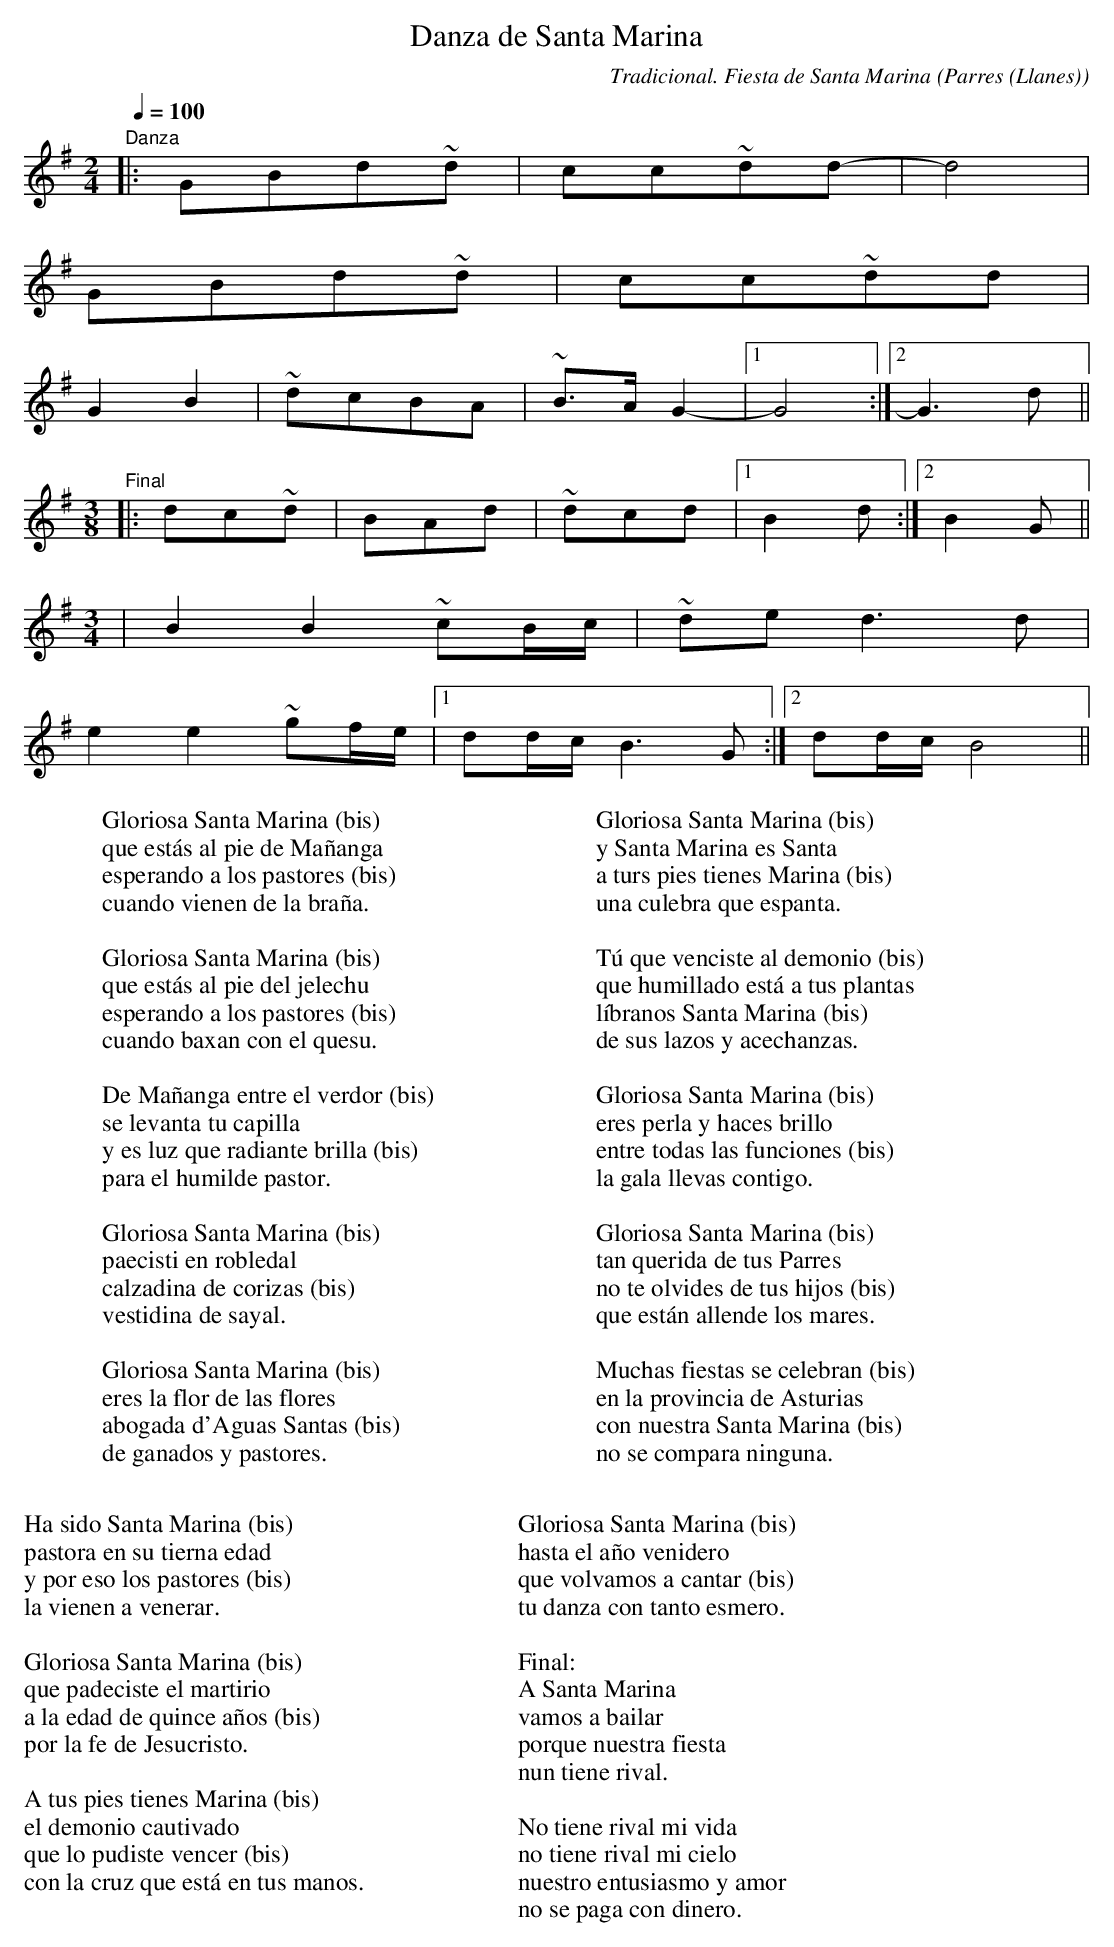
X:1
T:Danza de Santa Marina
C:Tradicional. Fiesta de Santa Marina
O:Parres (Llanes)
M:2/4
L:1/8
Q:1/4=100
K:G
"Danza"
|:GBd~d|cc~dd-|d4|
GBd~d|cc~dd|
G2B2|~dcBA|~B3/2A/2G2-|[1 G4:|[2 G3d||
"Final"
[M:3/8]
|:dc~d|BAd|~dcd|[1 B2d:|[2 B2G||
[M:3/4]
|B2 B2 ~cB/2c/2|~de d3 d|
e2 e2 ~gf/2e/2|[1 dd/2c/2 B3 G:|[2dd/2c/2 B4||
W:Gloriosa Santa Marina (bis)
W:que estás al pie de Mañanga
W:esperando a los pastores (bis)
W:cuando vienen de la braña.
W:
W:Gloriosa Santa Marina (bis)
W:que estás al pie del jelechu
W:esperando a los pastores (bis)
W:cuando baxan con el quesu.
W:
W:De Mañanga entre el verdor (bis)
W:se levanta tu capilla
W:y es luz que radiante brilla (bis)
W:para el humilde pastor.
W:
W:Gloriosa Santa Marina (bis)
W:paecisti en robledal
W:calzadina de corizas (bis)
W:vestidina de sayal.
W:
W:Gloriosa Santa Marina (bis)
W:eres la flor de las flores
W:abogada d'Aguas Santas (bis)
W:de ganados y pastores.
W:
W:Ha sido Santa Marina (bis)
W:pastora en su tierna edad
W:y por eso los pastores (bis)
W:la vienen a venerar.
W:
W:Gloriosa Santa Marina (bis)
W:que padeciste el martirio
W:a la edad de quince años (bis)
W:por la fe de Jesucristo.
W:
W:A tus pies tienes Marina (bis)
W:el demonio cautivado
W:que lo pudiste vencer (bis)
W:con la cruz que está en tus manos.
W:
W:Gloriosa Santa Marina (bis)
W:y Santa Marina es Santa
W:a turs pies tienes Marina (bis)
W:una culebra que espanta.
W:
W:Tú que venciste al demonio (bis)
W:que humillado está a tus plantas
W:líbranos Santa Marina (bis)
W:de sus lazos y acechanzas.
W:
W:Gloriosa Santa Marina (bis)
W:eres perla y haces brillo
W:entre todas las funciones (bis)
W:la gala llevas contigo.
W:
W:Gloriosa Santa Marina (bis)
W:tan querida de tus Parres
W:no te olvides de tus hijos (bis)
W:que están allende los mares.
W:
W:Muchas fiestas se celebran (bis)
W:en la provincia de Asturias
W:con nuestra Santa Marina (bis)
W:no se compara ninguna.
W:
W:Gloriosa Santa Marina (bis)
W:hasta el año venidero
W:que volvamos a cantar (bis)
W:tu danza con tanto esmero.
W:
W:Final:
W:A Santa Marina
W:vamos a bailar
W:porque nuestra fiesta
W:nun tiene rival.
W:
W:No tiene rival mi vida
W:no tiene rival mi cielo
W:nuestro entusiasmo y amor
W:no se paga con dinero.
W:
